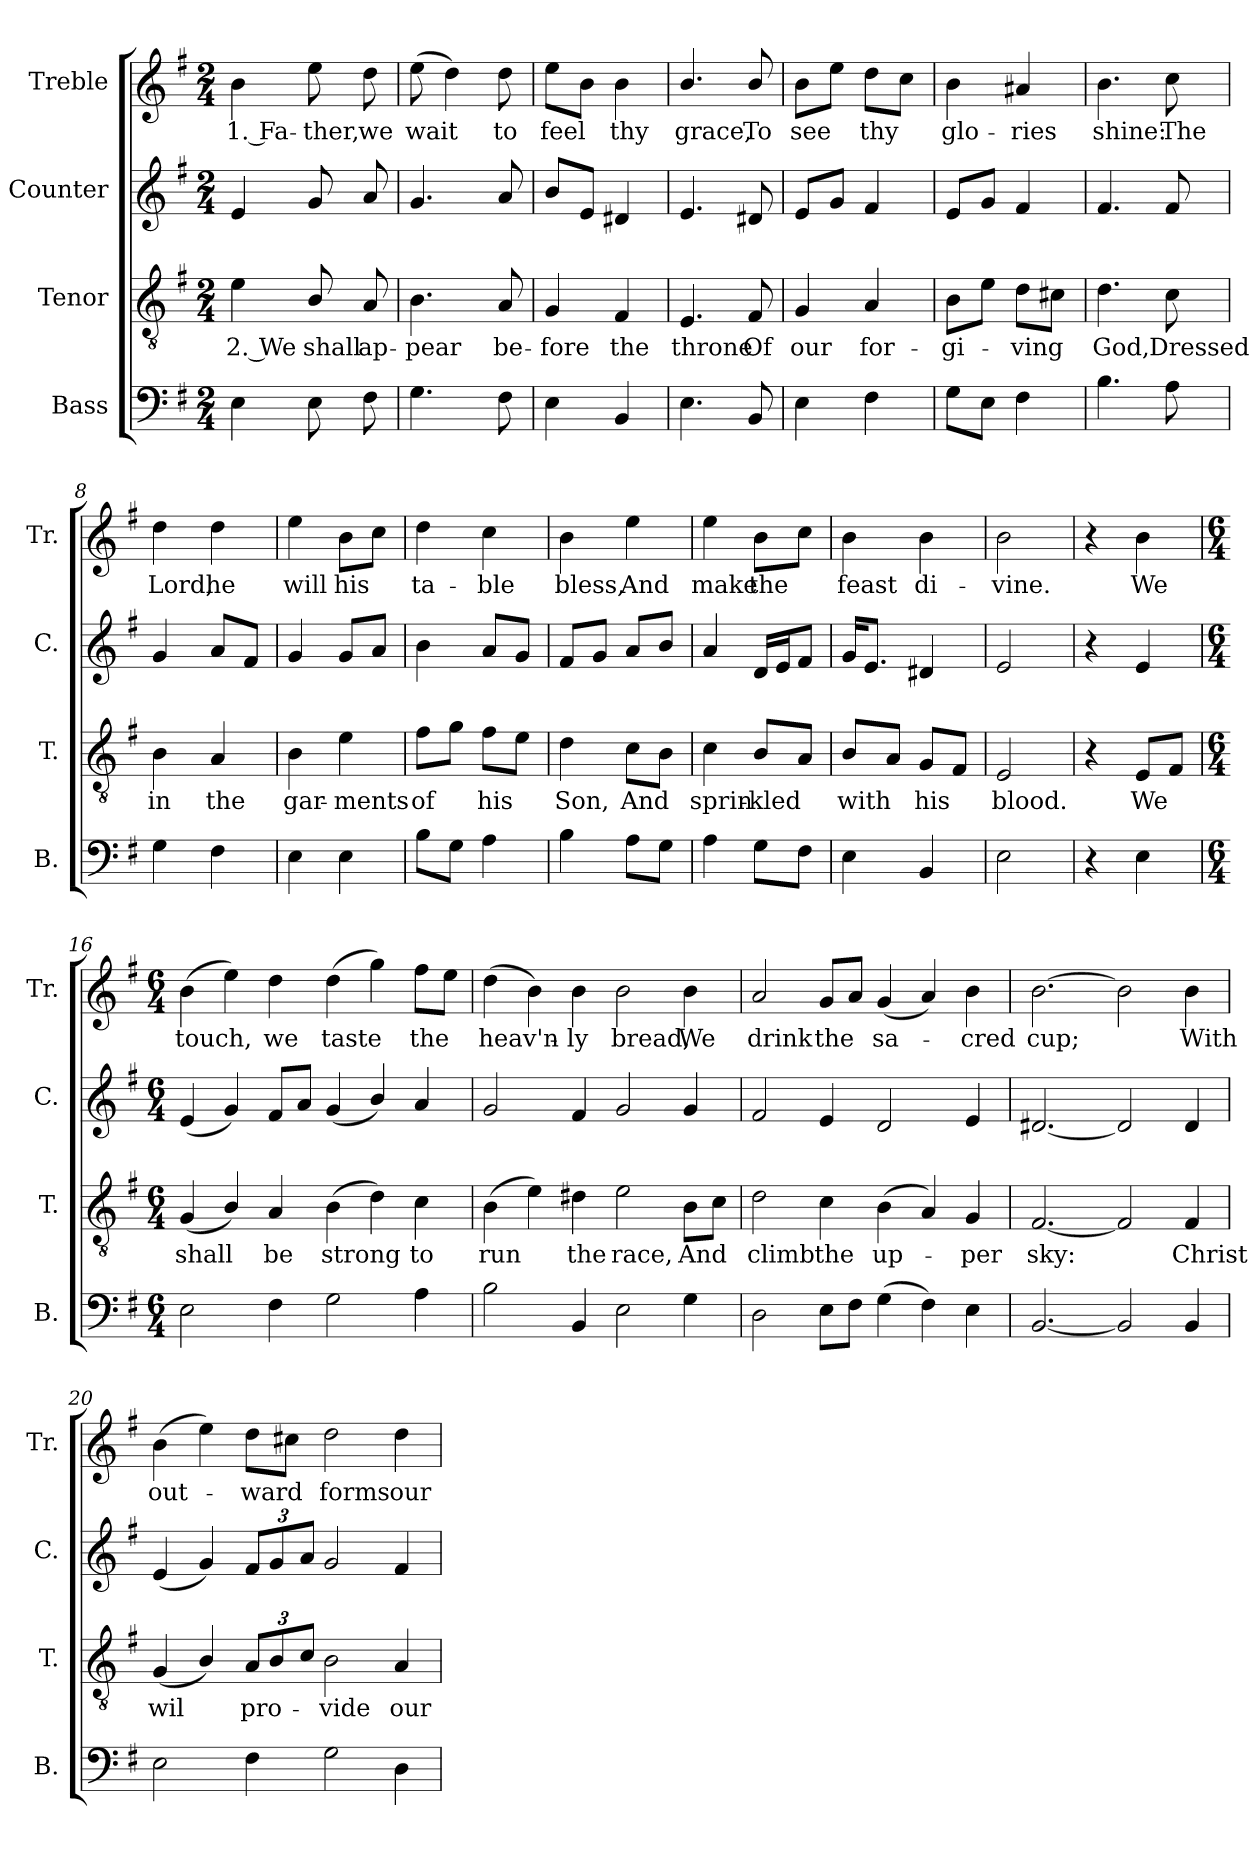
**kern	**kern	**text	**kern	**kern	**text
*part4	*part3	*part3	*part2	*part1	*part1
*staff4	*staff3	*staff3	*staff2	*staff1	*staff1
*I"Bass	*I"Tenor	*	*I"Counter	*I"Treble	*
*I'B.	*I'T.	*	*I'C.	*I'Tr.	*
*clefF4	*clefGv2	*	*clefG2	*clefG2	*
*k[f#]	*k[f#]	*	*k[f#]	*k[f#]	*
*M2/4	*M2/4	*	*M2/4	*M2/4	*
*MM100	*MM100	*	*MM100	*MM100	*
=1	=1	=1	=1	=1	=1
4E\	4e\	2. We	4e/	4b\	1. Fa-
8E\	8B/	shall	8g/	8ee\	-ther,
8F#\	8A/	ap-	8a/	8dd\	we
=2	=2	=2	=2	=2	=2
4.G\	4.B\	-pear	4.g/	(8ee\	wait
.	.	.	.	4dd\)	.
8F#\	8A/	be-	8a/	8dd\	to
=3	=3	=3	=3	=3	=3
4E\	4G/	-fore	8b/L	8ee\L	feel
.	.	.	8e/J	8b\J	.
4BB/	4F#/	the	4d#X/	4b\	thy
=4	=4	=4	=4	=4	=4
4.E\	4.E/	throne	4.e/	4.b/	grace,
8BB/	8F#/	Of	8d#X/	8b/	To
=5	=5	=5	=5	=5	=5
4E\	4G/	our	8e/L	8b\L	see
.	.	.	8g/J	8ee\J	.
4F#\	4A/	for-	4f#/	8dd\L	thy
.	.	.	.	8cc\J	.
=6	=6	=6	=6	=6	=6
8G\L	8B\L	-gi-	8e/L	4b\	glo-
8E\J	8e\J	.	8g/J	.	.
4F#\	8d\L	-ving	4f#/	4a#X/	-ries
.	8c#X\J	.	.	.	.
=7	=7	=7	=7	=7	=7
4.B\	4.d\	God,	4.f#/	4.b\	shine:
8A\	8c\	Dressed	8f#/	8cc\	The
=8	=8	=8	=8	=8	=8
4G\	4B\	in	4g/	4dd\	Lord,
4F#\	4A/	the	8a/L	4dd\	he
.	.	.	8f#/J	.	.
!!LO:LB:g=z
=9	=9	=9	=9	=9	=9
4E\	4B\	gar-	4g/	4ee\	will
4E\	4e\	-ments	8g/L	8b\L	his
.	.	.	8a/J	8cc\J	.
=10	=10	=10	=10	=10	=10
8B\L	8f#\L	of	4b\	4dd\	ta-
8G\J	8g\J	.	.	.	.
4A\	8f#\L	his	8a/L	4cc\	-ble
.	8e\J	.	8g/J	.	.
=11	=11	=11	=11	=11	=11
4B\	4d\	Son,	8f#/L	4b\	bless,
.	.	.	8g/J	.	.
8A\L	8c\L	And	8a/L	4ee\	And
8G\J	8B\J	.	8b/J	.	.
=12	=12	=12	=12	=12	=12
4A\	4c\	sprin-	4a/	4ee\	make
8G\L	8B/L	-kled	16d/LL	8b\L	the
.	.	.	16e/J	.	.
8F#\J	8A/J	.	8f#/J	8cc\J	.
=13	=13	=13	=13	=13	=13
4E\	8B/L	with	16g/KL	4b\	feast
.	.	.	8.e/J	.	.
.	8A/J	.	.	.	.
4BB/	8G/L	his	4d#X/	4b\	di-
.	8F#/J	.	.	.	.
=14	=14	=14	=14	=14	=14
2E\	2E/	blood.	2e/	2b\	-vine.
=15	=15	=15	=15	=15	=15
4r	4r	.	4r	4r	.
4E\	8E/L	We	4e/	4b\	We
.	8F#/J	.	.	.	.
!!LO:LB:g=z
=16	=16	=16	=16	=16	=16
*M6/4	*M6/4	*	*M6/4	*M6/4	*
2E\	(4G/	shall	(4e/	(4b\	touch,
.	4B/)	.	4g/)	4ee\)	.
4F#\	4A/	be	8f#/L	4dd\	we
.	.	.	8a/J	.	.
2G\	(4B\	strong	(4g/	(4dd\	taste
.	4d\)	.	4b/)	4gg\)	.
4A\	4c\	to	4a/	8ff#\L	the
.	.	.	.	8ee\J	.
=17	=17	=17	=17	=17	=17
2B\	(4B\	run	2g/	(4dd\	heav'n-
.	4e\)	.	.	4b\)	.
4BB/	4d#X\	the	4f#/	4b\	-ly
2E\	2e\	race,	2g/	2b\	bread,
4G\	8B\L	And	4g/	4b\	We
.	8c\J	.	.	.	.
=18	=18	=18	=18	=18	=18
2D\	2d\	climb	2f#/	2a/	drink
8E\L	4c\	the	4e/	8g/L	the
8F#\J	.	.	.	8a/J	.
(4G\	(4B\	up-	2d/	(4g/	sa-
4F#\)	4A/)	.	.	4a/)	.
4E\	4G/	-per	4e/	4b\	-cred
=19	=19	=19	=19	=19	=19
[2.BB/	[2.F#/	sky:	[2.d#X/	[2.b\	cup;
2BB/]	2F#/]	.	2d#/]	2b\]	.
4BB/	4F#/	Christ	4d#/	4b\	With
!!LO:PB:g=z
=20	=20	=20	=20	=20	=20
2E\	(4G/	wil	(4e/	(4b\	out-
.	4B/)	.	4g/)	4ee\)	.
*	*Xbrackettup	*	*Xbrackettup	*	*
4F#\	12A/L	pro-	12f#/L	8dd\L	-ward
.	12B/	.	12g/	.	.
.	.	.	.	8cc#X\J	.
.	12c/J	.	12a/J	.	.
2G\	2B\	-vide	2g/	2dd\	forms
4D\	4A/	our	4f#/	4dd\	our
=	=	=	=	=	=
*-	*-	*-	*-	*-	*-
